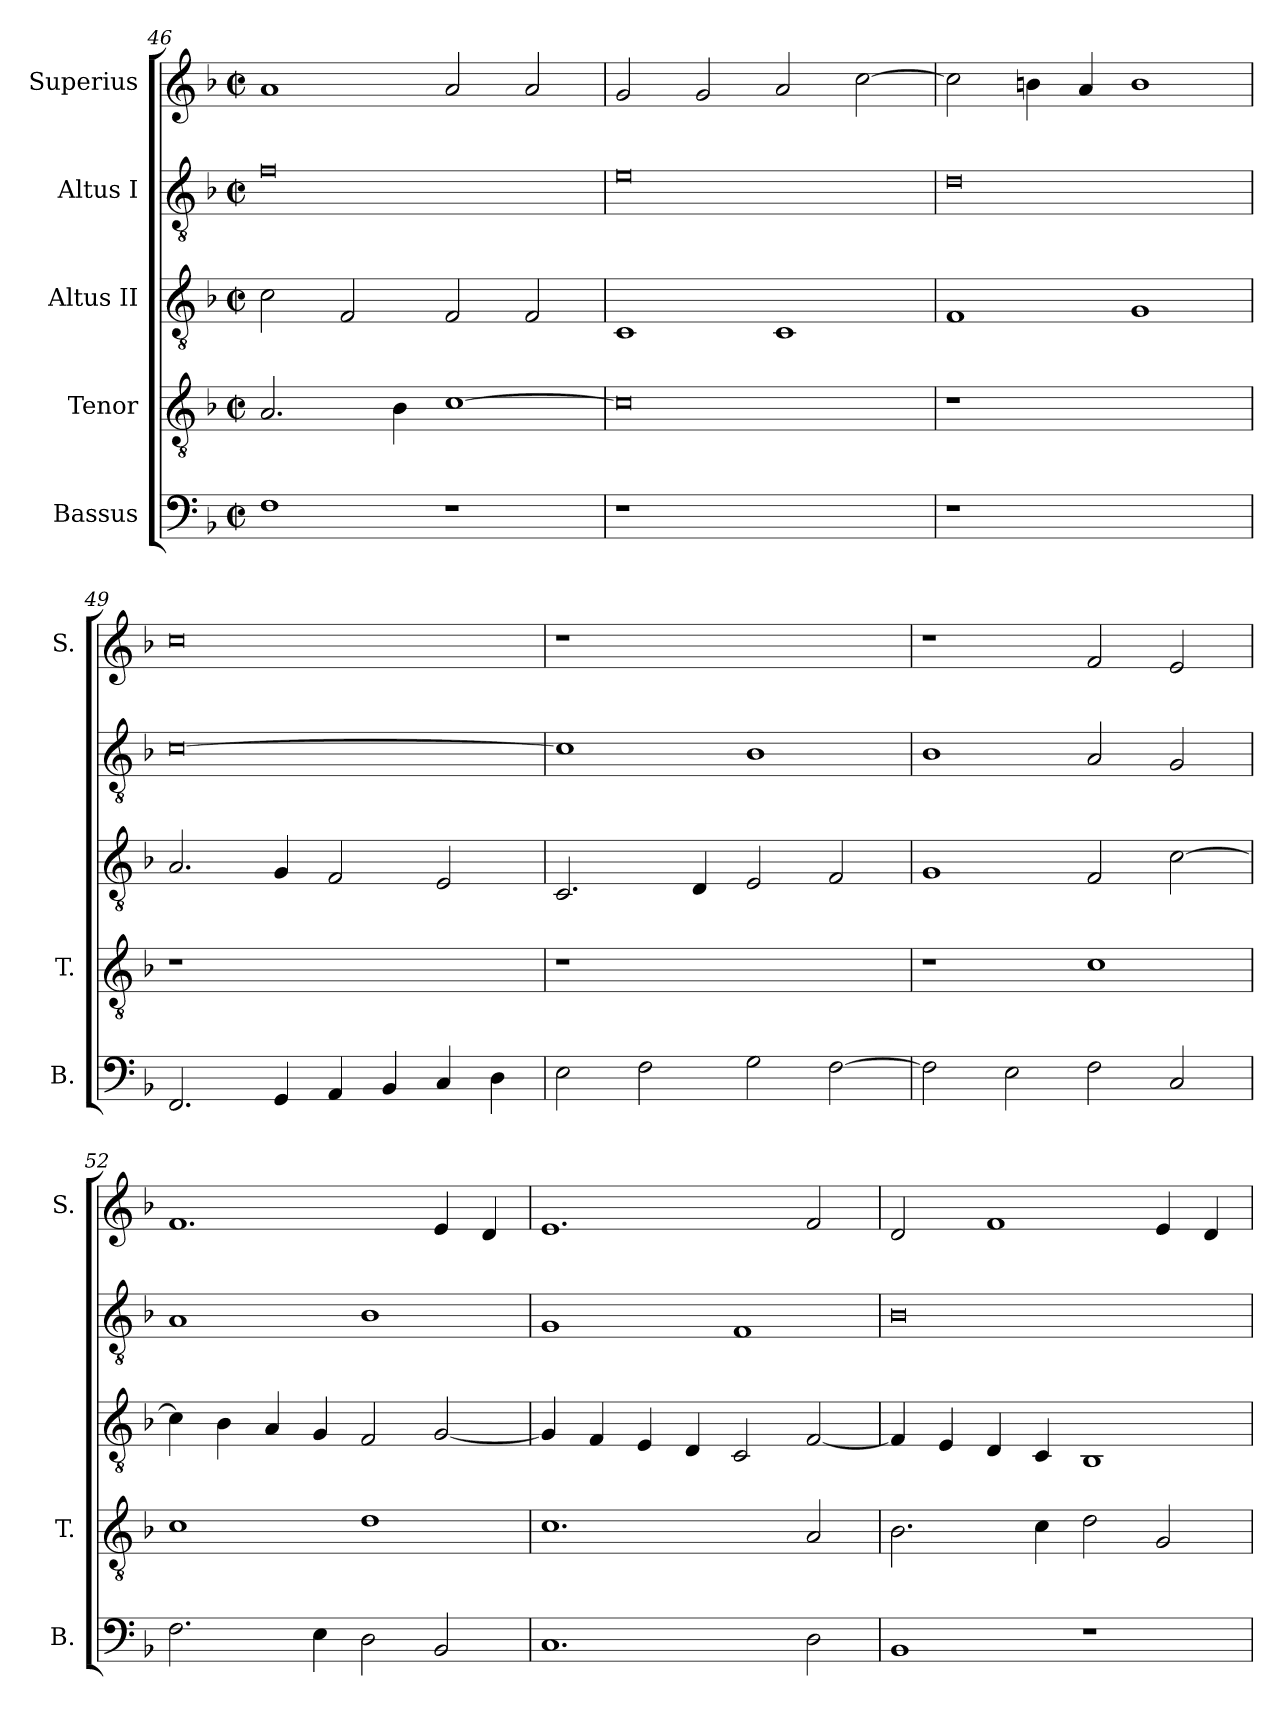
**kern	**kern	**kern	**kern	**kern
*part5	*part4	*part3	*part2	*part1
*staff5	*staff4	*staff3	*staff2	*staff1
*I"Bassus	*I"Tenor	*I"Altus II	*I"Altus I	*I"Superius
*I'B.	*I'T.	*	*	*I'S.
*clefF4	*clefGv2	*clefGv2	*clefGv2	*clefG2
*	*ITrd7c12	*ITrd7c12	*ITrd7c12	*
*k[b-]	*k[b-]	*k[b-]	*k[b-]	*k[b-]
*F:	*F:	*F:	*F:	*F:
*M2/2	*M2/2	*M2/2	*M2/2	*M2/2
*met(c|)	*met(c|)	*met(c|)	*met(c|)	*met(c|)
=46	=46	=46	=46	=46
1Fi	2.AAi/	2Ci\	0Fi	1ai
.	.	2FFi/	.	.
.	4BB-i\	.	.	.
1r	[>1Ci	2FFi/	.	2ai/
.	.	2FFi/	.	2ai/
=47	=47	=47	=47	=47
!LO:N:vis=1	!	!	!	!
1r	0Ci]	1CCi	0Ei	2gi/
.	.	.	.	2gi/
1ryy	.	1CCi	.	2ai/
.	.	.	.	[>2cci\
=48	=48	=48	=48	=48
!LO:N:vis=1	!LO:N:vis=1	!	!	!
1r	1r	1FFi	0Di	2cci\]
.	.	.	.	4bni\
.	.	.	.	4ai/
1ryy	1ryy	1GGi	.	1bi
=49	=49	=49	=49	=49
!	!LO:N:vis=1	!	!	!
2.FFi/	1r	2.AAi/	[>0Ci	0cci
4GGi/	.	4GGi/	.	.
4AAi/	1ryy	2FFi/	.	.
4BB-i/	.	.	.	.
4Ci/	.	2EEi/	.	.
4Di\	.	.	.	.
!!LO:PB:g=z
=50	=50	=50	=50	=50
!	!LO:N:vis=1	!	!	!LO:N:vis=1
2Ei\	1r	2.CCi/	1Ci]	1r
2Fi\	.	.	.	.
.	.	4DDi/	.	.
2Gi\	1ryy	2EEi/	1BB-i	1ryy
[>2Fi\	.	2FFi/	.	.
=51	=51	=51	=51	=51
2Fi\]	1r	1GGi	1BB-i	1r
2Ei\	.	.	.	.
2Fi\	1Ci	2FFi/	2AAi/	2fi/
2Ci/	.	[>2Ci\	2GGi/	2ei/
=52	=52	=52	=52	=52
2.Fi\	1Ci	4Ci\]	1AAi	1.fi
.	.	4BB-i\	.	.
.	.	4AAi/	.	.
4Ei\	.	4GGi/	.	.
2Di\	1Di	2FFi/	1BB-i	.
2BB-i/	.	[<2GGi/	.	4ei/
.	.	.	.	4di/
=53	=53	=53	=53	=53
1.Ci	1.Ci	4GGi/]	1GGi	1.ei
.	.	4FFi/	.	.
.	.	4EEi/	.	.
.	.	4DDi/	.	.
.	.	2CCi/	1FFi	.
2Di\	2AAi/	[<2FFi/	.	2fi/
!!LO:LB:g=z
=54	=54	=54	=54	=54
1BB-i	2.BB-i\	4FFi/]	0BB-i	2di/
.	.	4EEi/	.	.
.	.	4DDi/	.	1fi
.	4Ci\	4CCi/	.	.
1r	2Di\	1BBB-i	.	.
.	2GGi/	.	.	4ei/
.	.	.	.	4di/
=	=	=	=	=
*-	*-	*-	*-	*-
